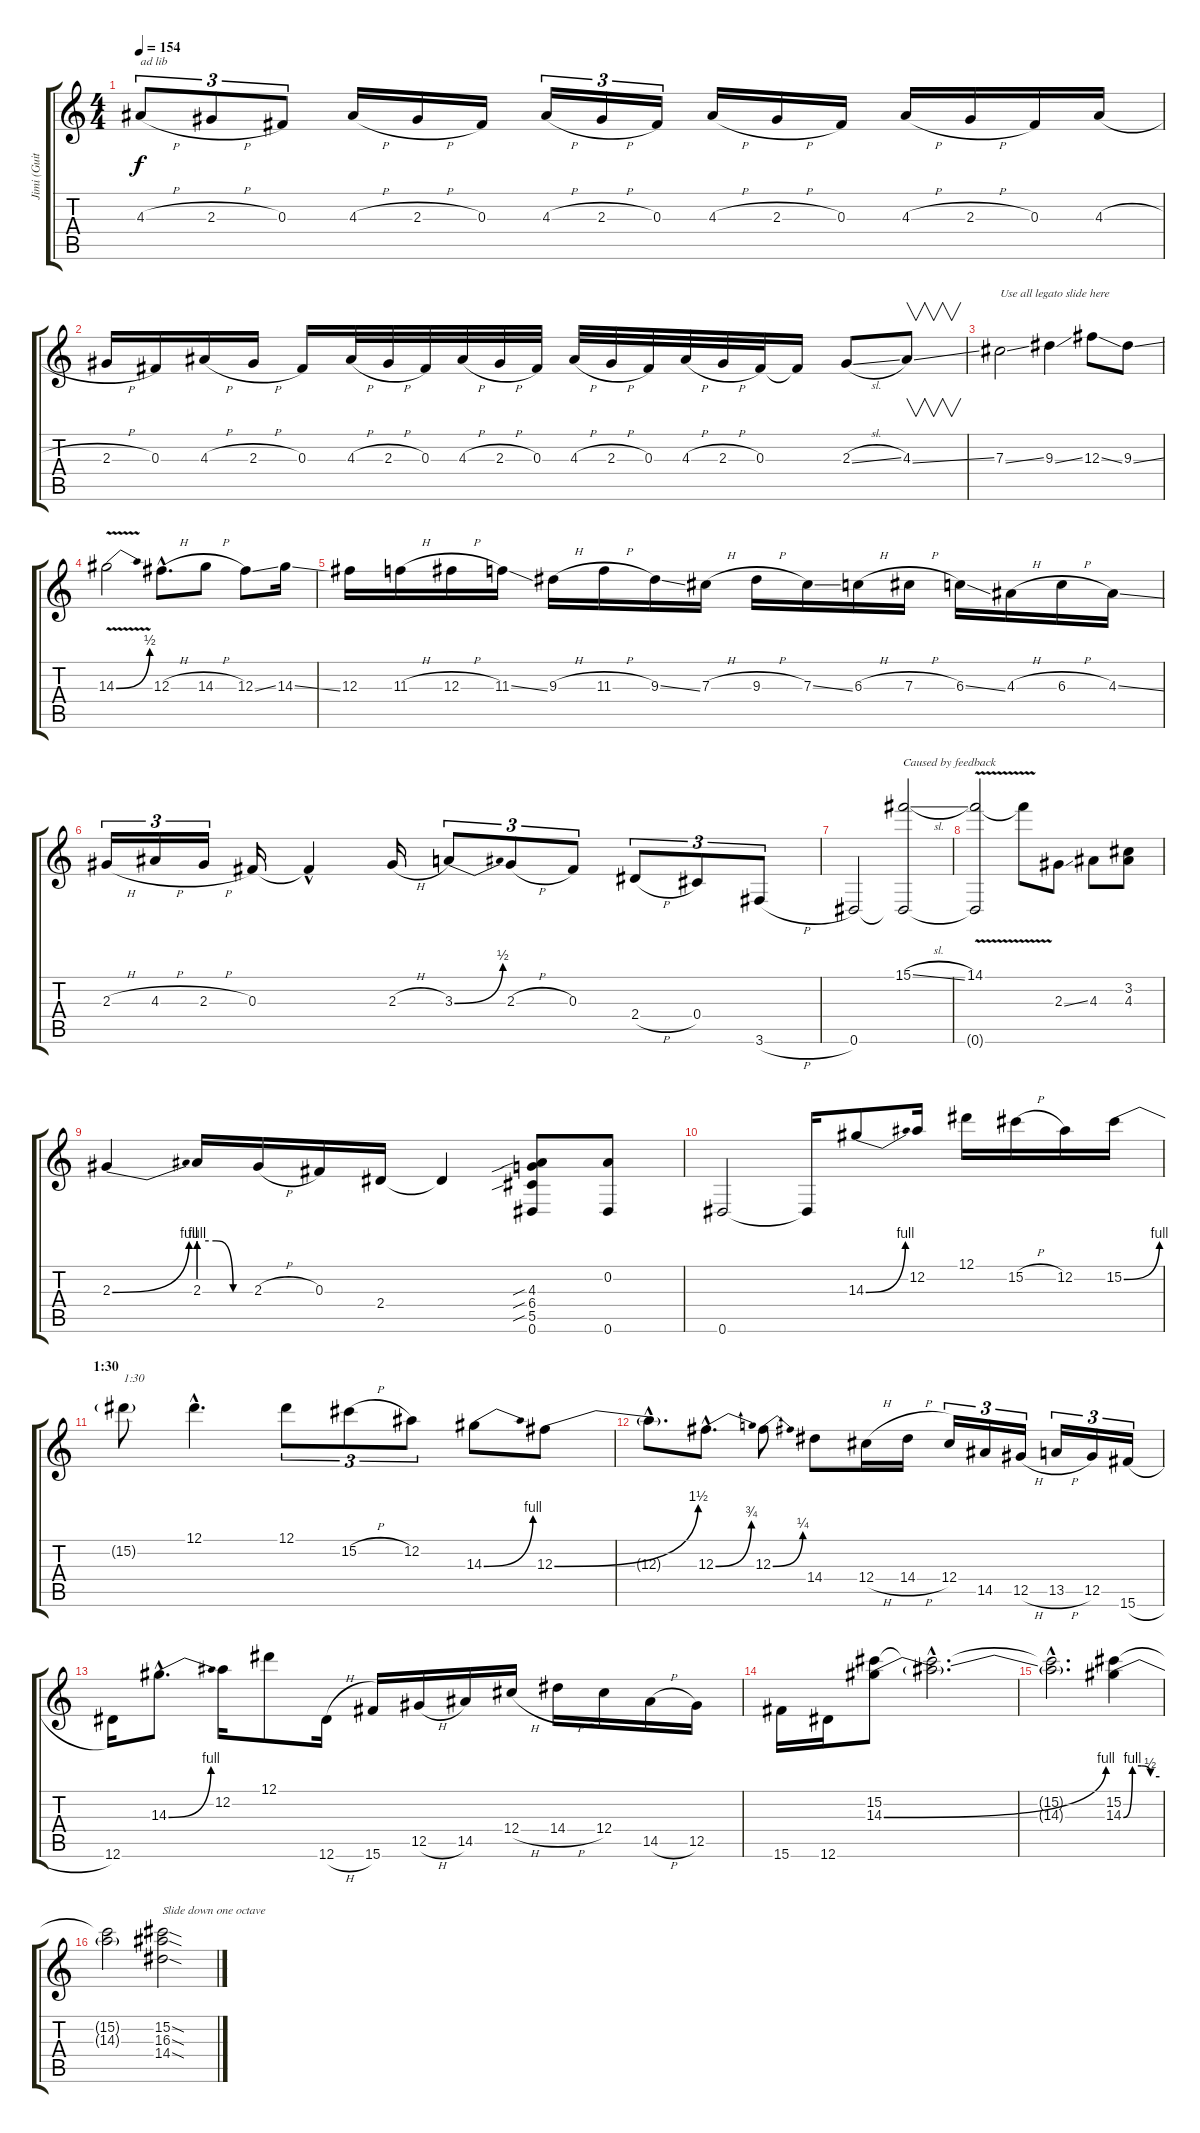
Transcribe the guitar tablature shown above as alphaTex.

\track ("Jimi (Guitar)" "Jimi (Guit") {instrument overdrivenguitar}
\staff {score tabs}
\tuning (Eb4 Bb3 Gb3 Db3 Ab2 Eb2) {hide}
\ts (4 4)
\tempo 154
\clef g2
\ks c
4.3{h}.8{tu (3 2) txt "ad lib" dy f} 2.3{h}.8{tu (3 2)} 0.3.8{tu (3 2)} 4.3{h}.16 2.3{h}.16 0.3.16 4.3{h}.16{tu (3 2)} 2.3{h}.16{tu (3 2)} 0.3.16{tu (3 2)} 4.3{h}.16 2.3{h}.16 0.3.16 4.3{h}.16 2.3{h}.16 0.3.16 4.3{h}.16 |
2.3{h}.16 0.3.16 4.3{h}.16 2.3{h}.16 0.3.16 4.3{h}.32 2.3{h}.32 0.3.32 4.3{h}.32 2.3{h}.32 0.3.32 4.3{h}.32 2.3{h}.32 0.3.32 4.3{h}.32 2.3{h}.32 0.3.32 0.3{t}.16 2.3{sl}.8 4.3{ss}.8{v} |
7.3{ss}.2{txt "Use all legato slide here"} 9.3{ss}.4 12.3{ss}.8 9.3{ss}.8 |
14.3{be (bend 0 0 60 2) v}.2 12.3{h hac}.8{d} 14.3{h}.8 12.3{ss}.8 14.3{ss}.16 |
12.3.16 11.3{h}.16 12.3{h}.16 11.3{ss}.16 9.3{h}.16 11.3{h}.16 9.3{ss}.16 7.3{h}.16 9.3{h}.16 7.3{ss}.16 6.3{h}.16 7.3{h}.16 6.3{ss}.16 4.3{h}.16 6.3{h}.16 4.3{ss}.16 |
2.3{h}.16{tu (3 2)} 4.3{h}.16{tu (3 2)} 2.3{h}.16{tu (3 2)} 0.3.16 0.3{hac t}.4 2.3{h}.16 3.3{be (bend 0 0 60 2)}.8{tu (3 2)} 2.3{h}.8{tu (3 2)} 0.3.8{tu (3 2)} 2.4{h}.8{tu (3 2)} 0.4.8{tu (3 2)} 3.6{h}.8{tu (3 2)} |
0.6.2 (15.1{sl} 0.6{t}).2{txt "Caused by feedback"} |
(14.1{v} 0.6{t}).2 14.1{t}.8 2.3{ss}.8 4.3.8 (3.2 4.3).8 |
2.3{be (bend 0 0 60 4)}.4 2.3{be (custom 0 4 20 4 40 0 60 0)}.16 2.3{h}.16 0.3.16 2.4.16 2.4{t}.4 (4.3{sib} 6.4{sib} 5.5{sib} 0.6).8 (0.2 0.6).8 |
0.6.2 0.6{t}.16 14.3{be (bend 0 0 60 4)}.8 12.2.16 12.1.16 15.2{h}.16 12.2.16 15.2{be (bend 0 0 60 4)}.16 |
\section ("" "1:30")
15.2{t}.8{txt "1:30"} 12.1{hac}.4{d} 12.1.8{tu (3 2)} 15.2{h}.8{tu (3 2)} 12.2.8{tu (3 2)} 14.3{be (bend 0 0 60 4)}.8 12.3{be (bend 0 0 60 6)}.8 |
12.3{hac t}.8{d} 12.3{be (bend 0 0 60 3) hac}.8{d} 12.3{be (bend 0 0 60 1)}.8 14.4.8 12.4{h}.16 14.4{h}.16 12.4.16{tu (3 2)} 14.5.16{tu (3 2)} 12.5{h}.16{tu (3 2)} 13.5{h}.16{tu (3 2)} 12.5.16{tu (3 2)} 15.6{h}.16{tu (3 2)} |
12.6.16 14.3{be (bend 0 0 60 4) hac}.8{d} 12.2.16 12.1.8 12.6{h}.16 15.6.16 12.5{h}.16 14.5.16 12.4{h}.16 14.4{h}.16 12.4.16 14.5{h}.16 12.5.16 |
15.6.16 12.6.16 (15.2 14.3{be (bend 0 0 60 4)}).8 (15.2{hac t} 14.3{hac t}).2{d} |
(15.2{hac t} 14.3{hac t}).2{d} (15.2 14.3{be (custom 0 0 15 4 30 4 45 2 60 2)}).4 |
(15.2{t} 14.3{t}).2 (15.2{sod} 16.3{sod} 14.4{sod}).2{txt "Slide down one octave"}
